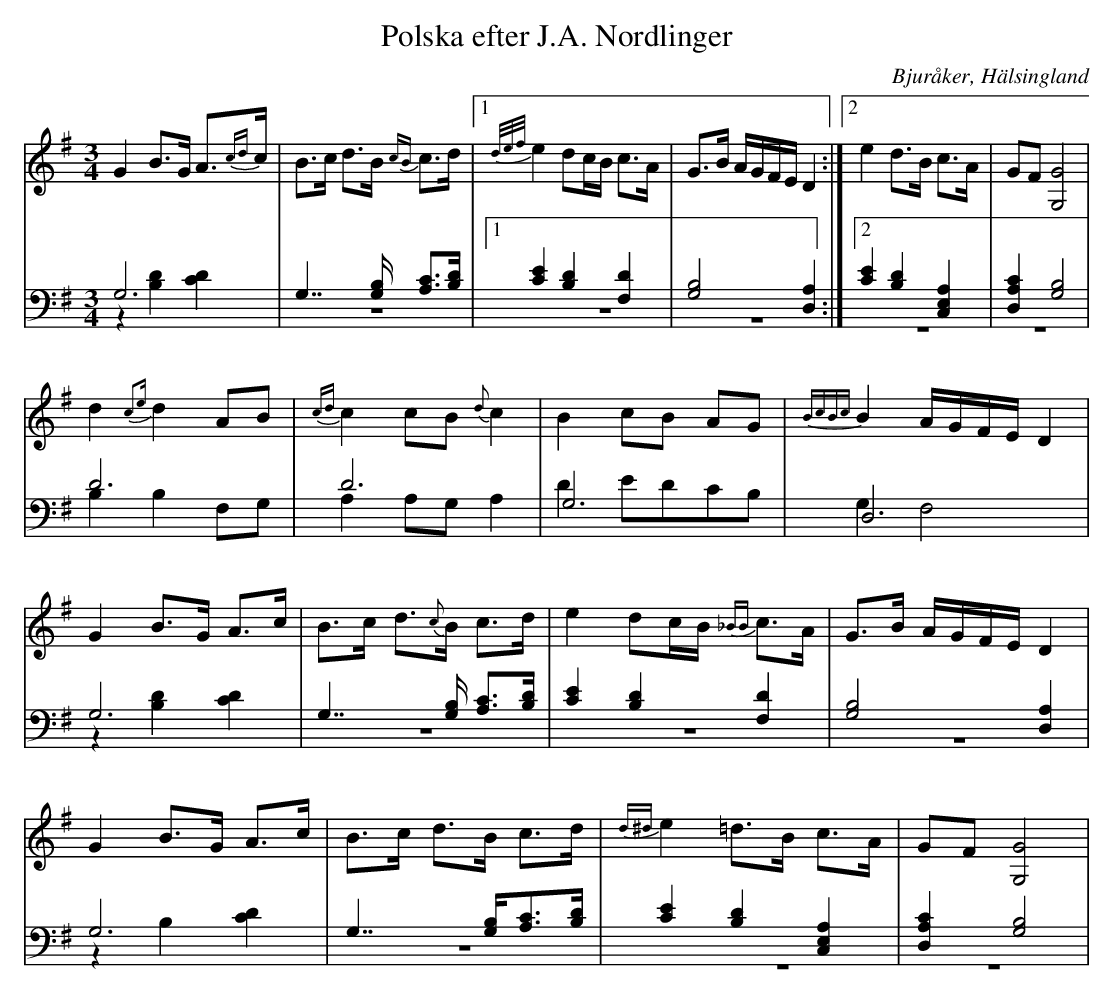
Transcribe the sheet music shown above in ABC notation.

X:1
T: Polska efter J.A. Nordlinger
O: Bjuråker, Hälsingland
M: 3/4
L: 1/8
K: G
V:1
V:2
V:3 merge
V:1
G2 B>G A>{cd2/3}c|B>c d>B {cB}c>d |1 {d/e/f/}e2 dc/B/ c>A| G>B A/G/F/E/ D2:|2 e2 d>B c>A|GF [G4G,4]  |
 d2 {c2e}d2 AB|{cd}c2 cB {d}c2|B2 cB AG|{BcBc}B2 A/G/F/E/ D2 |
G2 B>G A>c|B>c d>{c4/3}B c>d |e2 dc/B/ {_BB}c>A|G>B A/G/F/E/ D2 |
G2 B>G A>c |B>c d>B c>d|{d^d}e2 =d>B c>A|GF [G,4G4] |
V:2 clef=bass
 G,6|G,7/2 [G,/B,/] [A,C]>[B,D]|1 [C2E2] [B,2D2] [F,2D2]| [G,4B,4] [D,2A,2]:|2 [C2E2] [B,2D2] [C,2E,2A,2]| [D,2A,2C2] [G,4B,4]|
D6 |D6 |G,6|D,6 |
G,6 | G,7/2 [G,/B,/] [A,C]>[B,D]| [C2E2] [B,2D2] [F,2D2]| [G,4B,4] [D,2A,2]|
G,6 |G,7/2 [G,/B,/][A,C]>[B,D]|[C2E2] [B,2D2] [C,2E,2A,2]|[D,2A,2C2] [G,4B,4] |
V:3 clef=bass
z2 [B,2D2] [C2D2]| z6|1 z6| z6:|2 z6|  z6|
B,2 B,2 F,G, |A,2 A,G, A,2 |D2 EDCB,|G,2 F,4 |
z2 [B,2D2] [C2D2]| z6 |z6 |z6|
z2 B,2 [C2D2] |z6|z6|z6|
